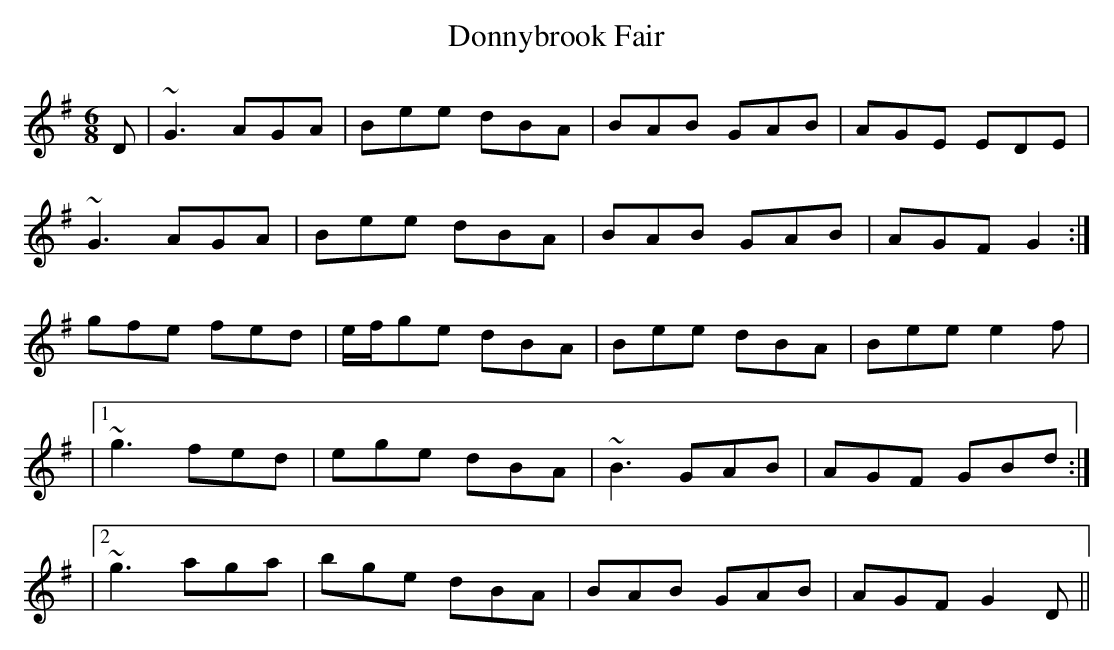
X:1
T:Donnybrook Fair
M:6/8
K:G
D|~G3 AGA|Bee dBA|BAB GAB|AGE EDE|
~G3 AGA|Bee dBA|BAB GAB| AGF G2:|
gfe fed|e/f/ge dBA|Bee dBA|Bee e2f|
|1~g3 fed|ege dBA|~B3 GAB|AGF GBd:|
|2 ~g3 aga|bge dBA|BAB GAB|AGF G2D||
